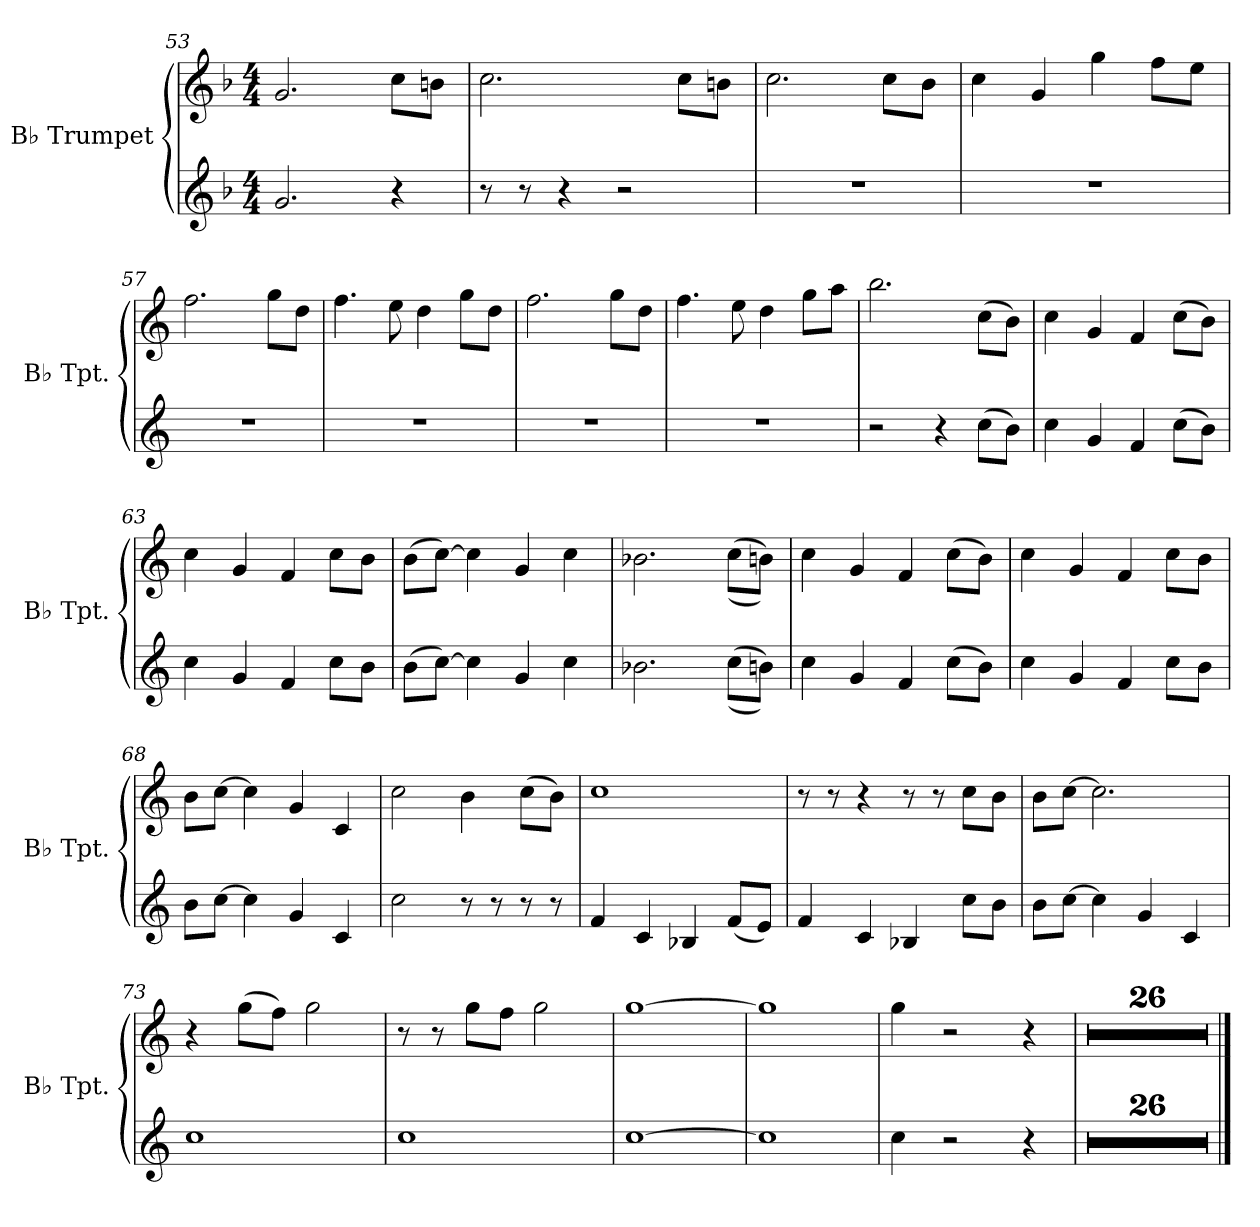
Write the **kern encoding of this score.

**kern	**kern
*part2	*part1
*staff2	*staff1
*I"B♭ Trumpet	*I"B♭ Trumpet
*I'B♭ Tpt.	*I'B♭ Tpt.
*clefG2	*clefG2
*ITrd1c2	*ITrd1c2
*k[b-e-a-]	*k[b-e-a-]
*M4/4	*M4/4
=53	=53
2.f/	2.f/
4r	8b-\L
.	8an\J
=54	=54
*k[b-e-]	*k[b-e-]
8r	2.b-\
8r	.
4r	.
2r	.
.	8b-\L
.	8an\J
=55	=55
1r	2.b-\
.	8b-\L
.	8a\J
=56	=56
1r	4b-\
.	4f/
.	4ff\
.	8ee-\L
.	8dd\J
=57	=57
1r	2.ee-\
.	8ff\L
.	8cc\J
=58	=58
1r	4.ee-\
.	8dd\
.	4cc\
.	8ff\L
.	8cc\J
!!LO:LB:g=z
=59	=59
1r	2.ee-\
.	8ff\L
.	8cc\J
=60	=60
1r	4.ee-\
.	8dd\
.	4cc\
.	8ff\L
.	8gg\J
=61	=61
2r	2.aa\
4r	.
(8b-\L	(8b-\L
8a\J)	8a\J)
=62	=62
4b-\	4b-\
4f/	4f/
4e-/	4e-/
(8b-\L	(8b-\L
8a\J)	8a\J)
=63	=63
4b-\	4b-\
4f/	4f/
4e-/	4e-/
8b-\L	8b-\L
8a\J	8a\J
=64	=64
(8a\L	(8a\L
[8b-\J)	[8b-\J)
4b-\]	4b-\]
4f/	4f/
4b-\	4b-\
=65	=65
2.a-X\	2.a-X\
((8b-\L	((8b-\L
8an\J))	8an\J))
=66	=66
4b-\	4b-\
4f/	4f/
4e-/	4e-/
(8b-\L	(8b-\L
8a\J)	8a\J)
!!LO:LB:g=z
=67	=67
4b-\	4b-\
4f/	4f/
4e-/	4e-/
8b-\L	8b-\L
8a\J	8a\J
=68	=68
8a\L	8a\L
[8b-\J	[8b-\J
4b-\]	4b-\]
4f/	4f/
4B-/	4B-/
=69	=69
2b-\	2b-\
8r	4a\
8r	.
8r	(8b-\L
8r	8a\J)
=70	=70
4e-/	1b-
4B-/	.
4A-X/	.
(8e-/L	.
8d/J)	.
=71	=71
4e-/	8r
.	8r
4B-/	4r
4A-X/	8r
.	8r
8b-\L	8b-\L
8a\J	8a\J
=72	=72
8a\L	8a\L
[8b-\J	[8b-\J
4b-\]	2.b-\]
4f/	.
4B-/	.
=73	=73
1b-	4r
.	(8ff\L
.	8ee-\J)
.	2ff\
!!LO:LB:g=z
=74	=74
1b-	8r
.	8r
.	8ff\L
.	8ee-\J
.	2ff\
=75	=75
[1b-	[1ff
=76	=76
1b-]	1ff]
=77	=77
4b-\	4ff\
2r	2r
4r	4r
=78	=78
1r	1r
=79	=79
1r	1r
=80	=80
1r	1r
=81	=81
1r	1r
=82	=82
1r	1r
=83	=83
1r	1r
=84	=84
1r	1r
=85	=85
1r	1r
=86	=86
1r	1r
=87	=87
1r	1r
=88	=88
1r	1r
!!LO:PB:g=z
=89	=89
1r	1r
=90	=90
1r	1r
=91	=91
1r	1r
=92	=92
1r	1r
=93	=93
1r	1r
=94	=94
1r	1r
=95	=95
1r	1r
=96	=96
1r	1r
=97	=97
1r	1r
=98	=98
1r	1r
=99	=99
1r	1r
=100	=100
1r	1r
=101	=101
1r	1r
=102	=102
1r	1r
=103	=103
1r	1r
==	==
*-	*-
